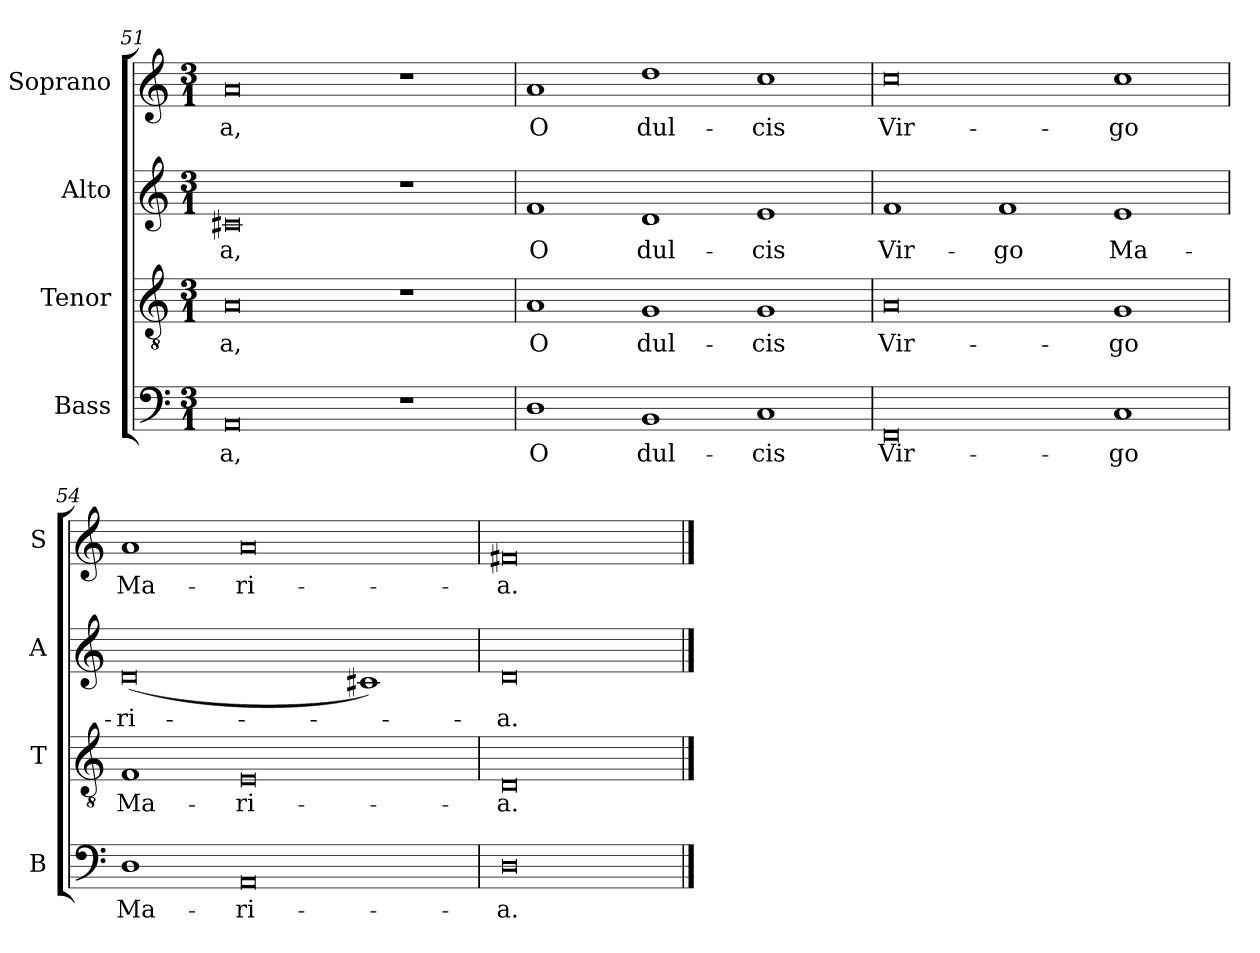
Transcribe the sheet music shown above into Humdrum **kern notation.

**kern	**text	**kern	**text	**kern	**text	**kern	**text
*part4	*part4	*part3	*part3	*part2	*part2	*part1	*part1
*staff4	*staff4	*staff3	*staff3	*staff2	*staff2	*staff1	*staff1
*I"Bass	*	*I"Tenor	*	*I"Alto	*	*I"Soprano	*
*I'B	*	*I'T	*	*I'A	*	*I'S	*
*clefF4	*	*clefGv2	*	*clefG2	*	*clefG2	*
*k[]	*	*k[]	*	*k[]	*	*k[]	*
*C:	*	*C:	*	*C:	*	*C:	*
*M3/1	*	*M3/1	*	*M3/1	*	*M3/1	*
=51	=51	=51	=51	=51	=51	=51	=51
!	!LO:LY:b	!	!LO:LY:b	!	!LO:LY:b	!	!LO:LY:b
0AA	-a,	0A	-a,	0c#X	-a,	0a	a,
1r	.	1r	.	1r	.	1r	.
=52	=52	=52	=52	=52	=52	=52	=52
!	!LO:LY:b	!	!LO:LY:b	!	!LO:LY:b	!	!LO:LY:b
1D	O	1A	O	1f	O	1a	O
!	!LO:LY:b	!	!LO:LY:b	!	!LO:LY:b	!	!LO:LY:b
1BB	dul-	1G	dul-	1d	dul-	1dd	dul-
!	!LO:LY:b	!	!LO:LY:b	!	!LO:LY:b	!	!LO:LY:b
1C	-cis	1G	-cis	1e	-cis	1cc	-cis
=53	=53	=53	=53	=53	=53	=53	=53
!	!LO:LY:b	!	!LO:LY:b	!	!LO:LY:b	!	!LO:LY:b
0FF	Vir-	0A	Vir-	1f	Vir-	0cc	Vir-
!	!	!	!	!	!LO:LY:b	!	!
.	.	.	.	1f	-go	.	.
!	!LO:LY:b	!	!LO:LY:b	!	!LO:LY:b	!	!LO:LY:b
1C	-go	1G	-go	1e	Ma-	1cc	-go
=54	=54	=54	=54	=54	=54	=54	=54
!	!LO:LY:b	!	!LO:LY:b	!	!LO:LY:b	!	!LO:LY:b
1D	Ma-	1F	Ma-	(<0d	-ri-	1a	Ma-
!	!LO:LY:b	!	!LO:LY:b	!	!	!	!LO:LY:b
0AA	-ri-	0E	-ri-	.	.	0a	-ri-
.	.	.	.	1c#X)	.	.	.
=55	=55	=55	=55	=55	=55	=55	=55
!	!LO:LY:b	!	!LO:LY:b	!	!LO:LY:b	!	!LO:LY:b
0D	-a.	0D	-a.	0d	a.	0f#X	-a.
==	==	==	==	==	==	==	==
*-	*-	*-	*-	*-	*-	*-	*-
